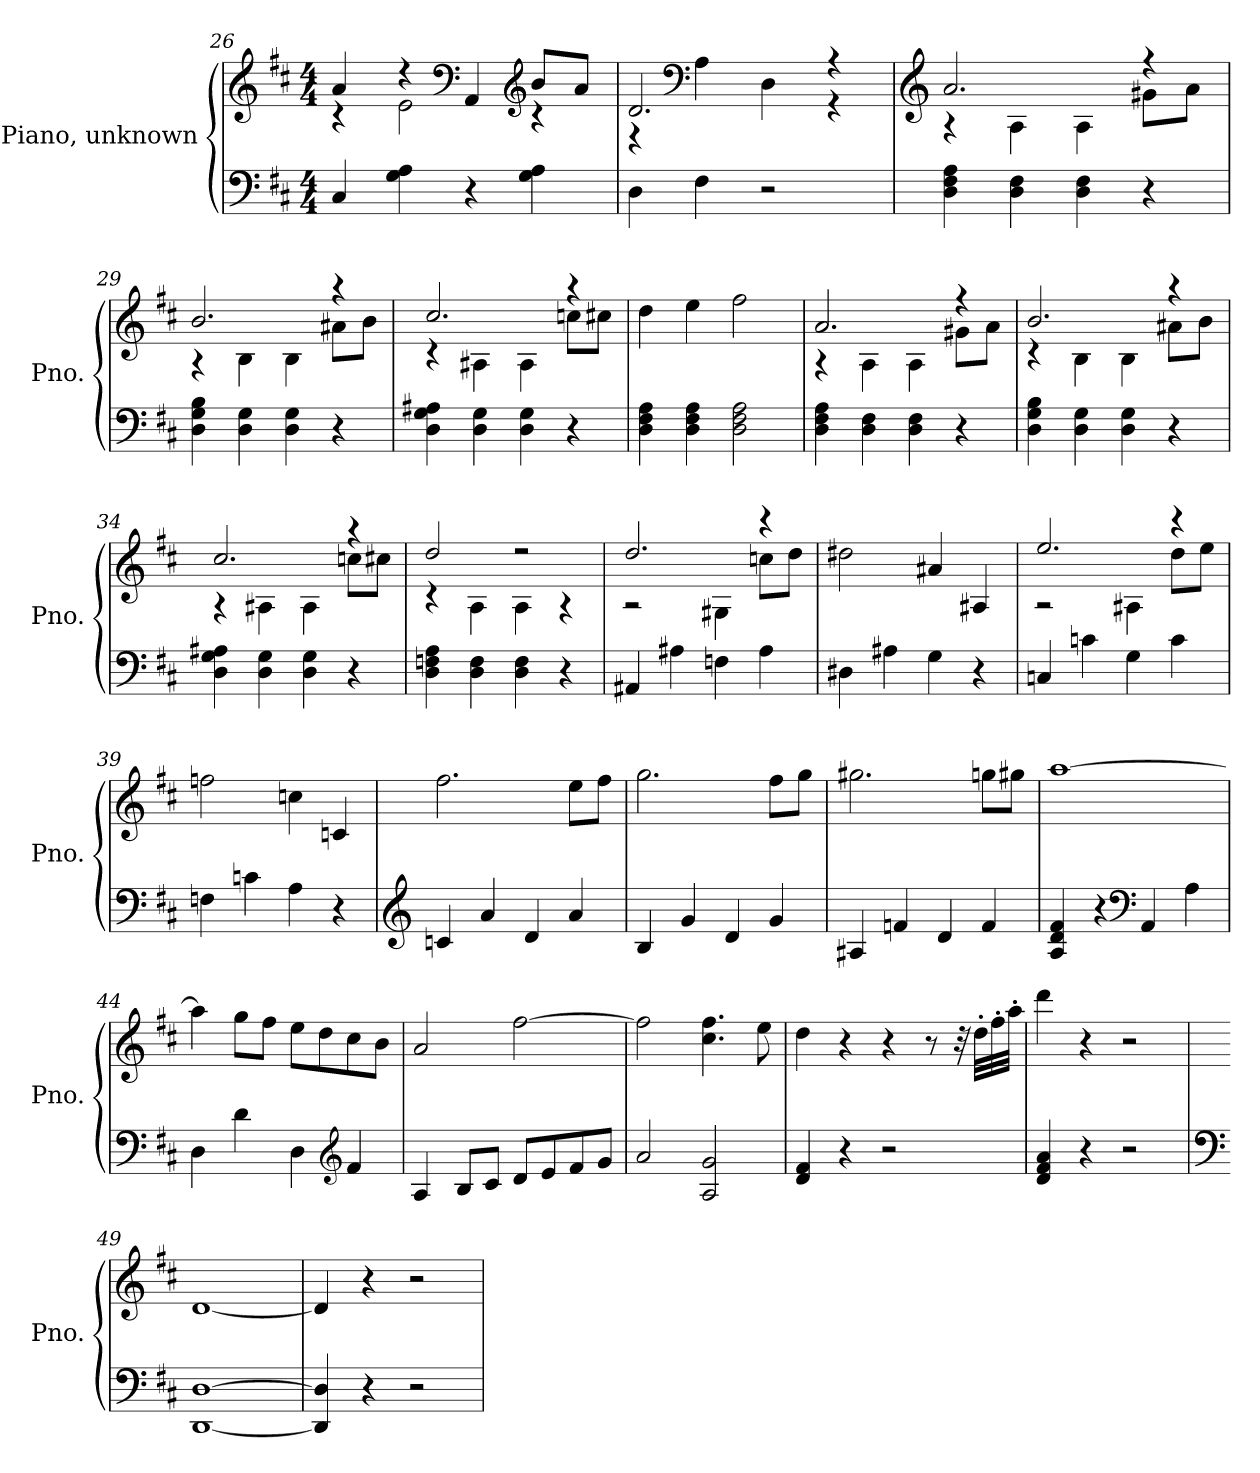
**kern	**kern
*part1	*part1
*staff2	*staff1
*I"Piano, unknown	*
*I'Pno.	*
*clefF4	*clefG2
*k[f#c#]	*k[f#c#]
*M4/4	*M4/4
=26	=26
*	*^
4C#/	4a/	4r
4G\ 4A\	4r	2e\
*	*clefF4	*
4r	4AA/	.
*	*clefG2	*
4G\ 4A\	8b/L	4r
.	8a/J	.
=27	=27	=27
4D\	2.d/	4r
*	*clefF4	*
4F#\	.	4A\
2r	.	4D\
.	4r	4r
!!LO:PB:g=z	!!
=28	=28	=28
*	*clefG2	*
4D\ 4F#\ 4A\	2.a/	4r
4D\ 4F#\	.	4A\
4D\ 4F#\	.	4A\
4r	4r	8g#X\L
.	.	8a\J
=29	=29	=29
4D\ 4G\ 4B\	2.b/	4r
4D\ 4G\	.	4B\
4D\ 4G\	.	4B\
4r	4r	8a#X\L
.	.	8b\J
=30	=30	=30
4D\ 4G\ 4A#X\	2.cc#/	4r
4D\ 4G\	.	4A#X\
4D\ 4G\	.	4A#\
4r	4r	8ccn\L
.	.	8cc#X\J
*	*v	*v
=31	=31
4D\ 4F#\ 4A\	4dd\
4D\ 4F#\ 4A\	4ee\
2D\ 2F#\ 2A\	2ff#\
=32	=32
*	*^
4D\ 4F#\ 4A\	2.a/	4r
4D\ 4F#\	.	4A\
4D\ 4F#\	.	4A\
4r	4r	8g#X\L
.	.	8a\J
=33	=33	=33
4D\ 4G\ 4B\	2.b/	4r
4D\ 4G\	.	4B\
4D\ 4G\	.	4B\
4r	4r	8a#X\L
.	.	8b\J
!!LO:LB:g=z	!!
=34	=34	=34
4D\ 4G\ 4A#X\	2.cc#/	4r
4D\ 4G\	.	4A#X\
4D\ 4G\	.	4A#\
4r	4r	8ccn\L
.	.	8cc#X\J
=35	=35	=35
4D\ 4Fn\ 4A\	2dd/	4r
4D\ 4F\	.	4A\
4D\ 4F\	2r	4A\
4r	.	4r
=36	=36	=36
4AA#X/	2.dd/	2r
4A#X\	.	.
4Fn\	.	4G#X\
4A#\	4r	8ccn\L
.	.	8dd\J
*	*v	*v
=37	=37
4D#X\	2dd#X\
4A#X\	.
4G\	4a#X/
4r	4A#X/
=38	=38
*	*^
4Cn/	2.ee/	2r
4cn\	.	.
4G\	.	4A#X\
4c\	4r	8dd\L
.	.	8ee\J
*	*v	*v
=39	=39
4Fn\	2ffn\
4cn\	.
4A\	4ccn\
4r	4cn/
!!LO:LB:g=z
=40	=40
*clefG2	*
4cn/	2.ff#\
4a/	.
4d/	.
4a/	8ee\L
.	8ff#\J
=41	=41
4B/	2.gg\
4g/	.
4d/	.
4g/	8ff#\L
.	8gg\J
=42	=42
4A#X/	2.gg#X\
4fn/	.
4d/	.
4f/	8ggn\L
.	8gg#X\J
=43	=43
4A/ 4d/ 4f#/	[1aa
4r	.
*clefF4	*
4AA/	.
4A\	.
=44	=44
4D\	4aa\]
4d\	8gg\L
.	8ff#\J
4D\	8ee\L
.	8dd\
*clefG2	*
4f#/	8cc#\
.	8b\J
=45	=45
4A/	2a/
8B/L	.
8c#/J	.
8d/L	[2ff#\
8e/	.
8f#/	.
8g/J	.
!!LO:LB:g=z
=46	=46
2a/	2ff#\]
2A/ 2g/	4.cc#\ 4.ff#\
.	8ee\
=47	=47
4d/ 4f#/	4dd\
4r	4r
2r	4r
.	8r
.	32r
.	32dd'\LLL
.	32ff#'\
.	32aa'\JJJ
=48	=48
4d/ 4f#/ 4a/	4ddd\
4r	4r
2r	2r
=49	=49
*clefF4	*
[1DD [1D	[1d
=50	=50
4DD/] 4D/]	4d/]
4r	4r
2r	2r
=	=
*-	*-
